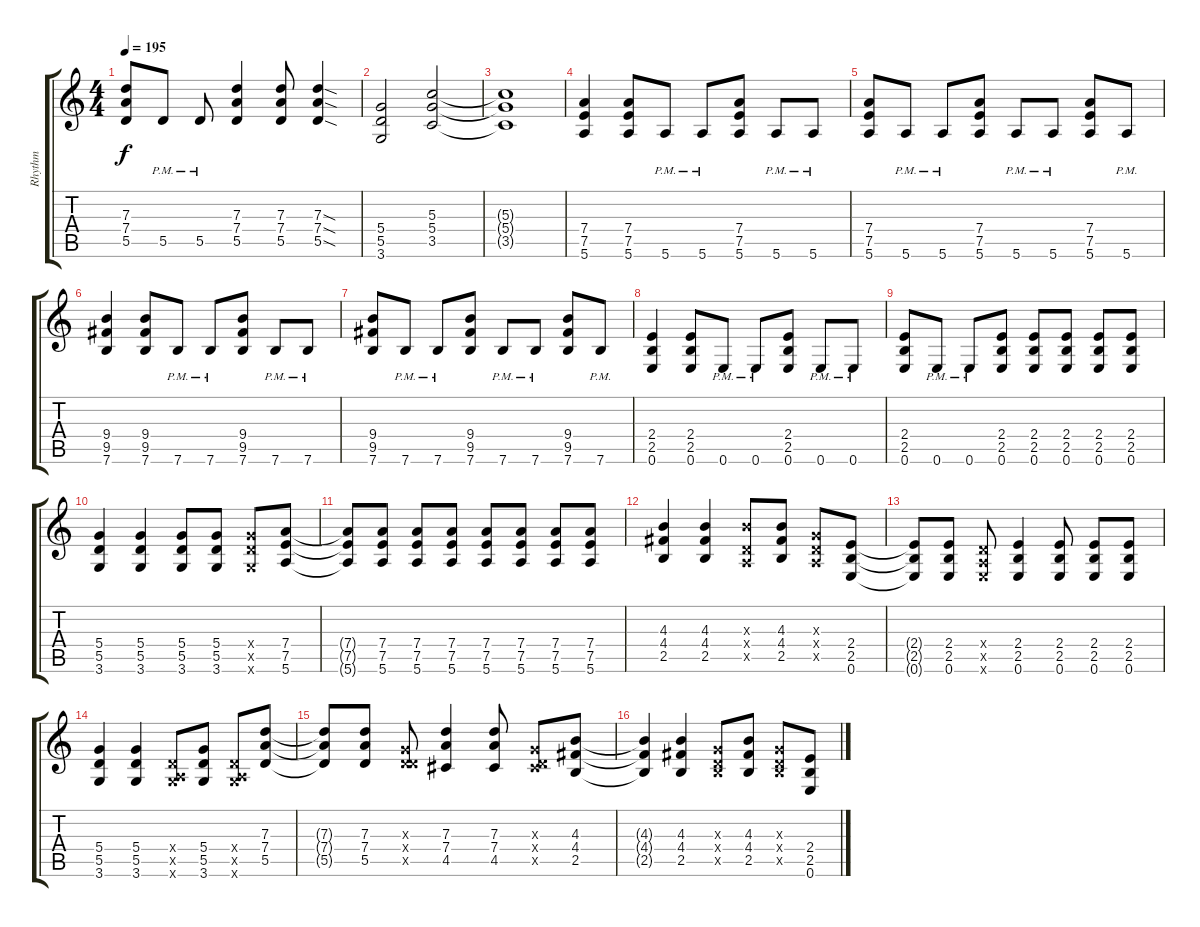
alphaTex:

\track ("Rhythm" "Rhythm") {instrument overdrivenguitar}
\staff {score tabs}
\tuning (E4 B3 G3 D3 A2 E2) {hide}
\ts (4 4)
\tempo 195
\clef g2
\ks c
(7.3 7.4 5.5).8{dy f} 5.5{pm}.8 5.5{pm}.8 (7.3 7.4 5.5).4 (7.3 7.4 5.5).8 (7.3{sod} 7.4{sod} 5.5{sod}).4 |
(5.4 5.5 3.6).2 (5.3 5.4 3.5).2 |
(5.3{t} 5.4{t} 3.5{t}).1 |
\section ("" "")
(7.4 7.5 5.6).4 (7.4 7.5 5.6).8 5.6{pm}.8 5.6{pm}.8 (7.4 7.5 5.6).8 5.6{pm}.8 5.6{pm}.8 |
(7.4 7.5 5.6).8 5.6{pm}.8 5.6{pm}.8 (7.4 7.5 5.6).8 5.6{pm}.8 5.6{pm}.8 (7.4 7.5 5.6).8 5.6{pm}.8 |
(9.4 9.5 7.6).4 (9.4 9.5 7.6).8 7.6{pm}.8 7.6{pm}.8 (9.4 9.5 7.6).8 7.6{pm}.8 7.6{pm}.8 |
(9.4 9.5 7.6).8 7.6{pm}.8 7.6{pm}.8 (9.4 9.5 7.6).8 7.6{pm}.8 7.6{pm}.8 (9.4 9.5 7.6).8 7.6{pm}.8 |
(2.4 2.5 0.6).4 (2.4 2.5 0.6).8 0.6{pm}.8 0.6{pm}.8 (2.4 2.5 0.6).8 0.6{pm}.8 0.6{pm}.8 |
(2.4 2.5 0.6).8 0.6{pm}.8 0.6{pm}.8 (2.4 2.5 0.6).8 (2.4 2.5 0.6).8 (2.4 2.5 0.6).8 (2.4 2.5 0.6).8 (2.4 2.5 0.6).8 |
\section ("" "")
(5.4 5.5 3.6).4 (5.4 5.5 3.6).4 (5.4 5.5 3.6).8 (5.4 5.5 3.6).8 (5.4{x} 5.5{x} 3.6{x}).8 (7.4 7.5 5.6).8 |
(7.4{t} 7.5{t} 5.6{t}).8 (7.4 7.5 5.6).8 (7.4 7.5 5.6).8 (7.4 7.5 5.6).8 (7.4 7.5 5.6).8 (7.4 7.5 5.6).8 (7.4 7.5 5.6).8 (7.4 7.5 5.6).8 |
(4.3 4.4 2.5).4 (4.3 4.4 2.5).4 (4.3{x} 0.4{x} 0.5{x}).8 (4.3 4.4 2.5).8 (0.3{x} 0.4{x} 0.5{x}).8 (2.4 2.5 0.6).8 |
(2.4{t} 2.5{t} 0.6{t}).8 (2.4 2.5 0.6).8 (0.4{x} 0.5{x} 0.6{x}).8 (2.4 2.5 0.6).4 (2.4 2.5 0.6).8 (2.4 2.5 0.6).8 (2.4 2.5 0.6).8 |
(5.4 5.5 3.6).4 (5.4 5.5 3.6).4 (0.4{x} 0.5{x} 3.6{x}).8 (5.4 5.5 3.6).8 (0.4{x} 0.5{x} 3.6{x}).8 (7.3 7.4 5.5).8 |
(7.3{t} 7.4{t} 5.5{t}).8 (7.3 7.4 5.5).8 (0.3{x} 0.4{x} 5.5{x}).8 (7.3 7.4 4.5).4 (7.3 7.4 4.5).8 (0.3{x} 0.4{x} 4.5{x}).8 (4.3 4.4 2.5).8 |
(4.3{t} 4.4{t} 2.5{t}).4 (4.3 4.4 2.5).4 (0.3{x} 0.4{x} 2.5{x}).8 (4.3 4.4 2.5).8 (0.3{x} 0.4{x} 2.5{x}).8 (2.4 2.5 0.6).8
